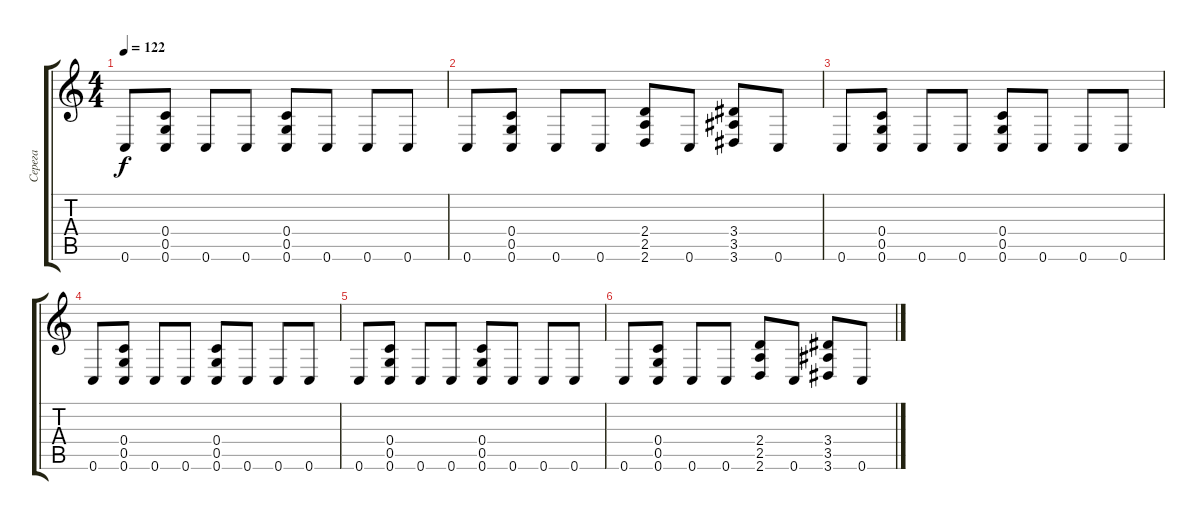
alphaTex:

\track ("Серега" "Серега") {instrument distortionguitar}
\staff {score tabs}
\tuning (D4 A3 F3 C3 G2 C2) {hide}
\ts (4 4)
\tempo 122
\clef g2
\ks c
0.6.8{dy f} (0.4 0.5 0.6).8 0.6.8 0.6.8 (0.4 0.5 0.6).8 0.6.8 0.6.8 0.6.8 |
0.6.8 (0.4 0.5 0.6).8 0.6.8 0.6.8 (2.4 2.5 2.6).8 0.6.8 (3.4 3.5 3.6).8 0.6.8 |
0.6.8 (0.4 0.5 0.6).8 0.6.8 0.6.8 (0.4 0.5 0.6).8 0.6.8 0.6.8 0.6.8 |
0.6.8 (0.4 0.5 0.6).8 0.6.8 0.6.8 (0.4 0.5 0.6).8 0.6.8 0.6.8 0.6.8 |
0.6.8 (0.4 0.5 0.6).8 0.6.8 0.6.8 (0.4 0.5 0.6).8 0.6.8 0.6.8 0.6.8 |
0.6.8 (0.4 0.5 0.6).8 0.6.8 0.6.8 (2.4 2.5 2.6).8 0.6.8 (3.4 3.5 3.6).8 0.6.8
